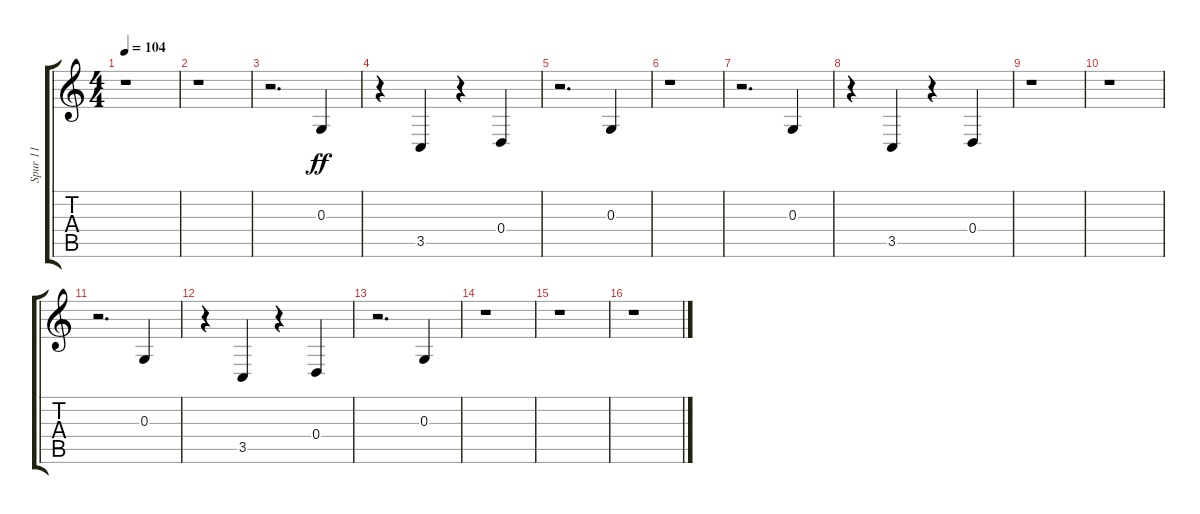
\track ("Spur 11" "Spur 11") {instrument melodictom}
\staff {score tabs}
\tuning (E4 B3 G3 D3 A2 E2) {hide}
\ts (4 4)
\tempo 104
\clef g2
\ks c
r.1{dy ff} |
r.1 |
r.2{d} 0.3.4 |
r.4 3.5.4 r.4 0.4.4 |
r.2{d} 0.3.4 |
r.1 |
r.2{d} 0.3.4 |
r.4 3.5.4 r.4 0.4.4 |
r.1 |
r.1 |
r.2{d} 0.3.4 |
r.4 3.5.4 r.4 0.4.4 |
r.2{d} 0.3.4 |
r.1 |
r.1 |
r.1
